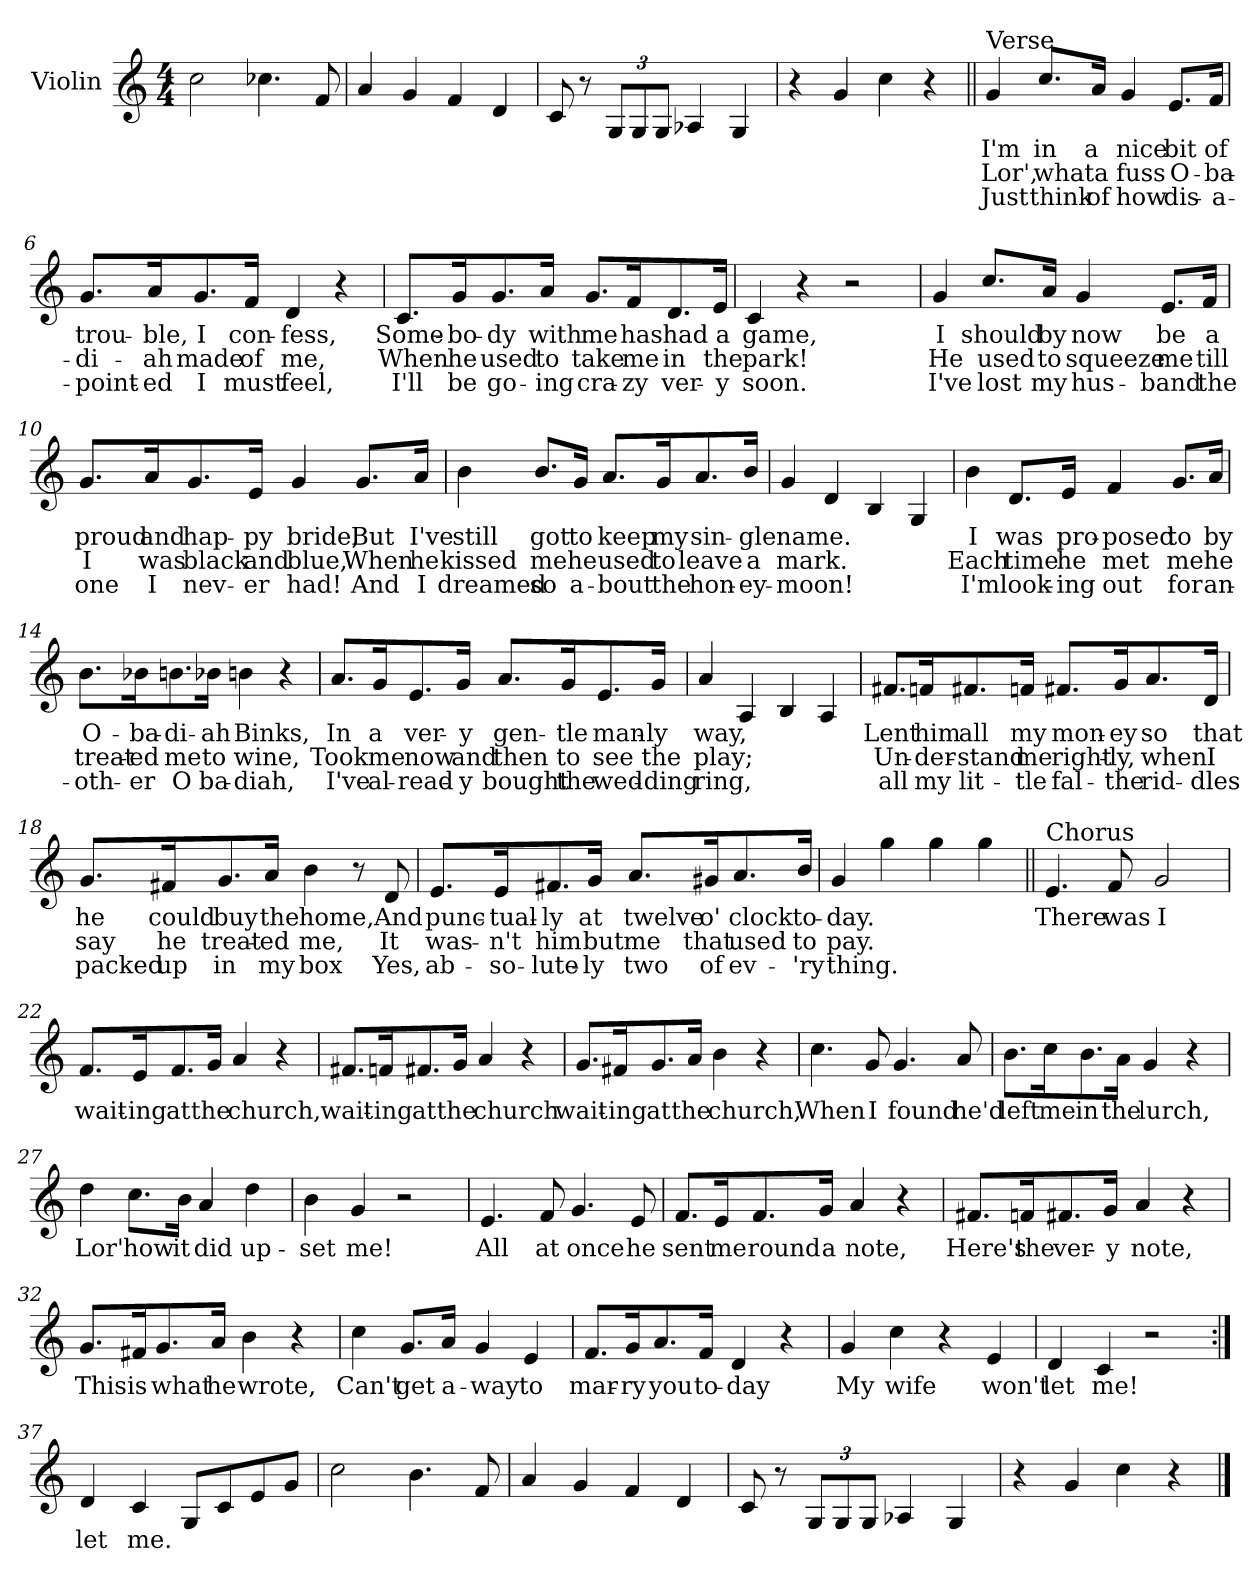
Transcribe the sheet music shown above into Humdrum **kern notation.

**kern	**text	**text	**text
*part1	*part1	*part1	*part1
*staff1	*staff1	*staff1	*staff1
*I"Violin	*	*	*
*I'Vln	*	*	*
*clefG2	*	*	*
*k[]	*	*	*
*C:	*	*	*
*M4/4	*	*	*
=1	=1	=1	=1
2cc\	.	.	.
4.cc-X\	.	.	.
8f/	.	.	.
=2	=2	=2	=2
4a/	.	.	.
4g/	.	.	.
4f/	.	.	.
4d/	.	.	.
=3	=3	=3	=3
8c/	.	.	.
8r	.	.	.
*Xbrackettup	*	*	*
12G/L	.	.	.
12G/	.	.	.
12G/J	.	.	.
4A-X/	.	.	.
4G/	.	.	.
=4	=4	=4	=4
4r	.	.	.
4g/	.	.	.
4cc\	.	.	.
4r	.	.	.
!!LO:LB:g=z
=5||	=5||	=5||	=5||
!LO:TX:a:t=Verse	!	!	!
4g/	I'm	Lor',	Just
8.cc/L	in	what	think
16a/Jk	a	a	of
4g/	nice	fuss	how
8.e/L	bit	O-	dis-
16f/Jk	of	-ba-	-a-
=6	=6	=6	=6
8.g/L	trou-	-di-	-point-
16a/K	-ble,	-ah	-ed
8.g/	I	made	I
16f/Jk	con-	of	must
4d/	-fess,	me,	feel,
4r	.	.	.
=7	=7	=7	=7
8.c/L	Some-	When	I'll
16g/K	-bo-	he	be
8.g/	-dy	used	go-
16a/Jk	with	to	-ing
8.g/L	me	take	cra-
16f/K	has	me	-zy
8.d/	had	in	ver-
16e/Jk	a	the	-y
=8	=8	=8	=8
4c/	game,	park!	soon.
4r	.	.	.
2r	.	.	.
!!LO:LB:g=z
=9	=9	=9	=9
4g/	I	He	I've
8.cc/L	should	used	lost
16a/Jk	by	to	my
4g/	now	squeeze	hus-
8.e/L	be	me	-band
16f/Jk	a	till	the
=10	=10	=10	=10
8.g/L	proud	I	one
16a/K	and	was	I
8.g/	hap-	black	nev-
16e/Jk	-py	and	-er
4g/	bride,	blue,	had!
8.g/L	But	When	And
16a/Jk	I've	he	I
!!LO:LB:g=z
=11	=11	=11	=11
4b\	still	kissed	dreamed
8.b/L	got	me	so
16g/Jk	to	he	a-
8.a/L	keep	used	-bout
16g/K	my	to	the
8.a/	sin-	leave	hon-
16b/Jk	-gle	a	-ey-
=12	=12	=12	=12
4g/	name.	mark.	-moon!
4d/	.	.	.
4B/	.	.	.
4G/	.	.	.
!!LO:LB:g=z
=13	=13	=13	=13
4b\	I	Each	I'm
8.d/L	was	time	look-
16e/Jk	pro-	he	-ing
4f/	-posed	met	out
8.g/L	to	me	for
16a/Jk	by	he	an-
=14	=14	=14	=14
8.b\L	O-	treat-	-oth-
16b-X\K	-ba-	-ed	-er
8.bn\	-di-	me	O
16b-X\Jk	-ah	to	ba-
4bn\	Binks,	wine,	-diah,
4r	.	.	.
!!LO:LB:g=z
=15	=15	=15	=15
8.a/L	In	Took	I've
16g/K	a	me	al-
8.e/	ver-	now	-read-
16g/Jk	-y	and	-y
8.a/L	gen-	then	bought
16g/K	-tle	to	the
8.e/	man-	see	wed-
16g/Jk	-ly	the	-ding
=16	=16	=16	=16
4a/	way,	play;	ring,
4A/	.	.	.
4B/	.	.	.
4A/	.	.	.
!!LO:LB:g=z
=17	=17	=17	=17
8.f#X/L	Lent	Un-	all
16fn/K	him	-der-	my
8.f#X/	all	-stand	lit-
16fn/Jk	my	me	-tle
8.f#X/L	mon-	right-	fal-
16g/K	-ey	-ly,	-the
8.a/	so	when	rid-
16d/Jk	that	I	-dles
=18	=18	=18	=18
8.g/L	he	say	packed
16f#X/K	could	he	up
8.g/	buy	treat-	in
16a/Jk	the	-ed	my
4b\	home,	me,	box
8r	.	.	.
8d/	And	It	Yes,
!!LO:PB:g=z
=19	=19	=19	=19
8.e/L	punc-	was-	ab-
16e/K	-tual-	-n't	-so-
8.f#X/	-ly	him	-lute-
16g/Jk	at	but	-ly
8.a/L	twelve	me	two
16g#X/K	o'	that	of
8.a/	clock	used	ev-
16b/Jk	to-	to	-'ry
=20	=20	=20	=20
4g/	-day.	pay.	thing.
4gg\	.	.	.
4gg\	.	.	.
4gg\	.	.	.
!!LO:LB:g=z
=21||	=21||	=21||	=21||
!LO:TX:a:t=Chorus	!	!	!
4.e/	There	.	.
8f/	was	.	.
2g/	I	.	.
=22	=22	=22	=22
8.f/L	wait-	.	.
16e/K	-ing	.	.
8.f/	at	.	.
16g/Jk	the	.	.
4a/	church,	.	.
4r	.	.	.
=23	=23	=23	=23
8.f#X/L	wait-	.	.
16fn/K	-ing	.	.
8.f#X/	at	.	.
16g/Jk	the	.	.
4a/	church	.	.
4r	.	.	.
=24	=24	=24	=24
8.g/L	wait-	.	.
16f#X/K	-ing	.	.
8.g/	at	.	.
16a/Jk	the	.	.
4b\	church,	.	.
4r	.	.	.
!!LO:LB:g=z
=25	=25	=25	=25
4.cc\	When	.	.
8g/	I	.	.
4.g/	found	.	.
8a/	he'd	.	.
=26	=26	=26	=26
8.b\L	left	.	.
16cc\K	me	.	.
8.b\	in	.	.
16a\Jk	the	.	.
4g/	lurch,	.	.
4r	.	.	.
=27	=27	=27	=27
4dd\	Lor'	.	.
8.cc\L	how	.	.
16b\Jk	it	.	.
4a/	did	.	.
4dd\	up-	.	.
=28	=28	=28	=28
4b\	-set	.	.
4g/	me!	.	.
2r	.	.	.
=29	=29	=29	=29
4.e/	All	.	.
8f/	at	.	.
4.g/	once	.	.
8e/	he	.	.
!!LO:LB:g=z
=30	=30	=30	=30
8.f/L	sent	.	.
16e/K	me	.	.
8.f/	round	.	.
16g/Jk	a	.	.
4a/	note,	.	.
4r	.	.	.
=31	=31	=31	=31
8.f#X/L	Here's	.	.
16fn/K	the	.	.
8.f#X/	ver-	.	.
16g/Jk	-y	.	.
4a/	note,	.	.
4r	.	.	.
=32	=32	=32	=32
8.g/L	This	.	.
16f#X/K	is	.	.
8.g/	what	.	.
16a/Jk	he	.	.
4b\	wrote,	.	.
4r	.	.	.
=33	=33	=33	=33
4cc\	Can't	.	.
8.g/L	get	.	.
16a/Jk	a-	.	.
4g/	-way	.	.
4e/	to	.	.
!!LO:LB:g=z
=34	=34	=34	=34
8.f/L	mar-	.	.
16g/K	-ry	.	.
8.a/	you	.	.
16f/Jk	to-	.	.
4d/	-day	.	.
4r	.	.	.
=35	=35	=35	=35
4g/	My	.	.
4cc\	wife	.	.
4r	.	.	.
4e/	won't	.	.
=36	=36	=36	=36
4d/	let	.	.
4c/	me!	.	.
2r	.	.	.
=37:|!	=37:|!	=37:|!	=37:|!
4d/	let	.	.
4c/	me.	.	.
8G/L	.	.	.
8c/	.	.	.
8e/	.	.	.
8g/J	.	.	.
!!LO:LB:g=z
=38	=38	=38	=38
2cc\	.	.	.
4.b\	.	.	.
8f/	.	.	.
=39	=39	=39	=39
4a/	.	.	.
4g/	.	.	.
4f/	.	.	.
4d/	.	.	.
=40	=40	=40	=40
8c/	.	.	.
8r	.	.	.
12G/L	.	.	.
12G/	.	.	.
12G/J	.	.	.
4A-X/	.	.	.
4G/	.	.	.
=41	=41	=41	=41
4r	.	.	.
4g/	.	.	.
4cc\	.	.	.
4r	.	.	.
==	==	==	==
*-	*-	*-	*-
